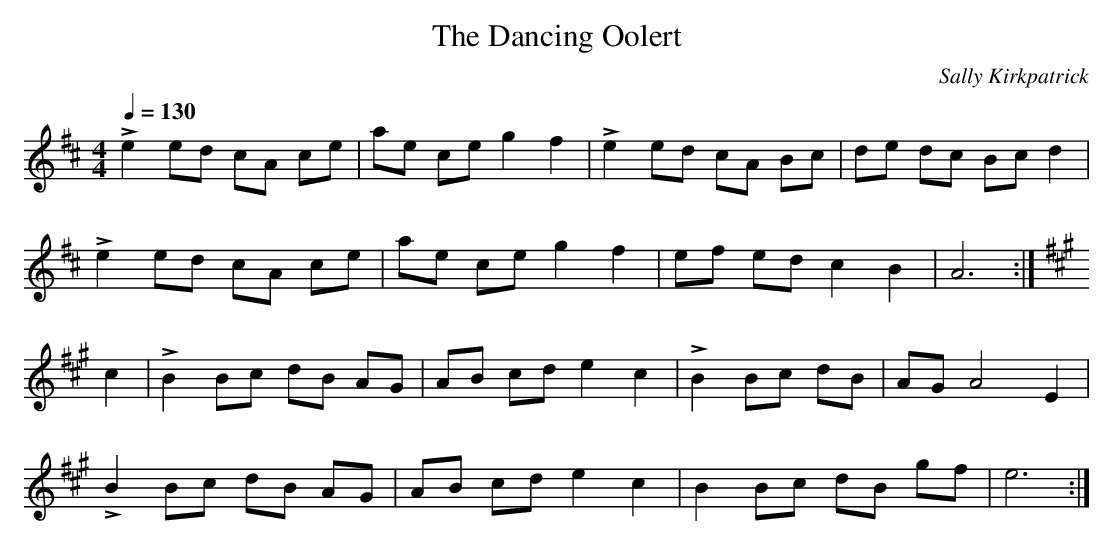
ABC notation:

X:1
T:Dancing Oolert, The
C:Sally Kirkpatrick
M:4/4
L:1/8
Q:1/4=130
K:Dmaj
!>!e2 ed cA ce | ae ce g2 f2 | !>!e2 ed cA Bc | de dc Bc d2 |
!>!e2 ed cA ce | ae ce g2 f2 | ef ed c2 B2 | A6 :|
K:Amaj
c2 | \
!>!B2 Bc dB AG | AB cd e2 c2 | !>!B2 Bc dB | AG A4 E2 |
!>!B2 Bc dB AG | AB cd e2 c2 | B2 Bc dB gf | e6 :|
